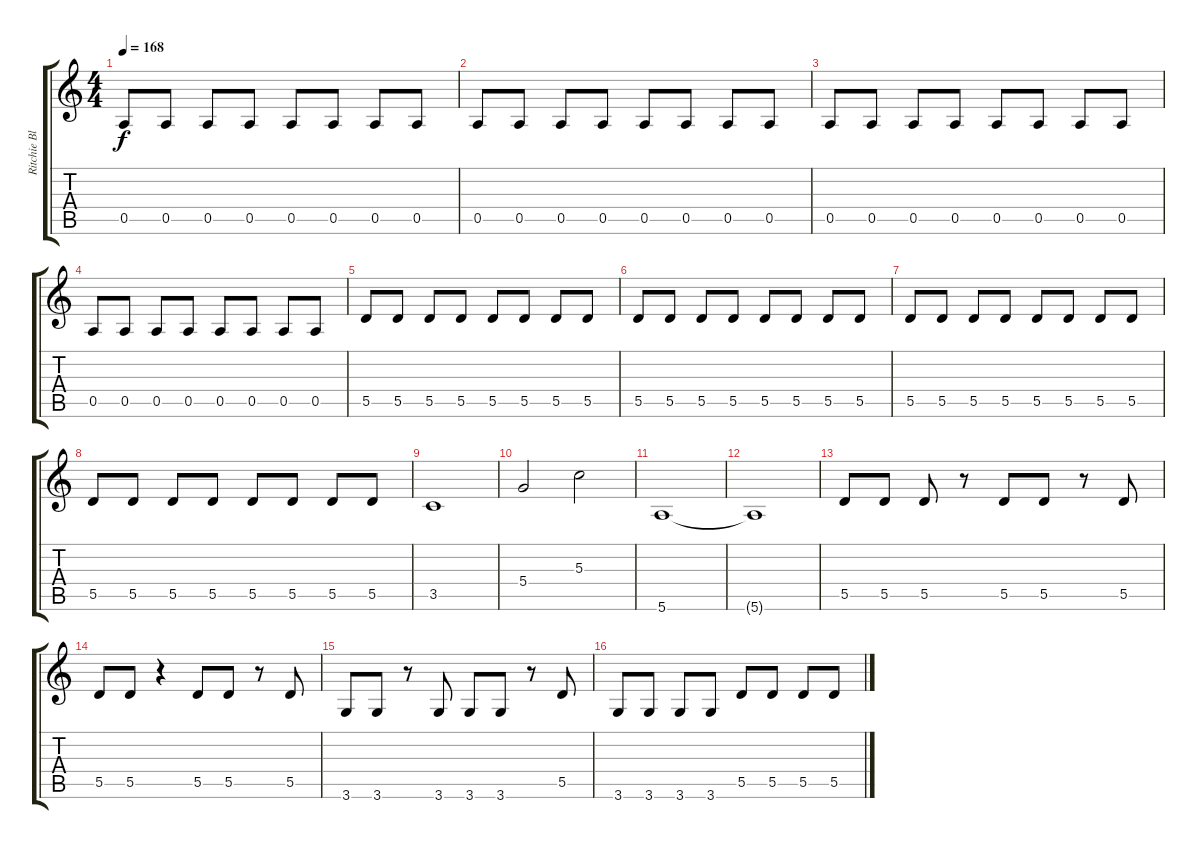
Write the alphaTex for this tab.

\track ("Ritchie Blackmore (rythm)" "Ritchie Bl") {instrument overdrivenguitar}
\staff {score tabs}
\tuning (E4 B3 G3 D3 A2 E2) {hide}
\ts (4 4)
\tempo 168
\clef g2
\ks c
0.5.8{dy f} 0.5.8 0.5.8 0.5.8 0.5.8 0.5.8 0.5.8 0.5.8 |
0.5.8 0.5.8 0.5.8 0.5.8 0.5.8 0.5.8 0.5.8 0.5.8 |
0.5.8 0.5.8 0.5.8 0.5.8 0.5.8 0.5.8 0.5.8 0.5.8 |
0.5.8 0.5.8 0.5.8 0.5.8 0.5.8 0.5.8 0.5.8 0.5.8 |
5.5.8 5.5.8 5.5.8 5.5.8 5.5.8 5.5.8 5.5.8 5.5.8 |
5.5.8 5.5.8 5.5.8 5.5.8 5.5.8 5.5.8 5.5.8 5.5.8 |
5.5.8 5.5.8 5.5.8 5.5.8 5.5.8 5.5.8 5.5.8 5.5.8 |
5.5.8 5.5.8 5.5.8 5.5.8 5.5.8 5.5.8 5.5.8 5.5.8 |
3.5.1 |
5.4.2 5.3.2 |
5.6.1 |
5.6{t}.1 |
5.5.8 5.5.8 5.5.8 r.8 5.5.8 5.5.8 r.8 5.5.8 |
5.5.8 5.5.8 r.4 5.5.8 5.5.8 r.8 5.5.8 |
3.6.8 3.6.8 r.8 3.6.8 3.6.8 3.6.8 r.8 5.5.8 |
3.6.8 3.6.8 3.6.8 3.6.8 5.5.8 5.5.8 5.5.8 5.5.8
